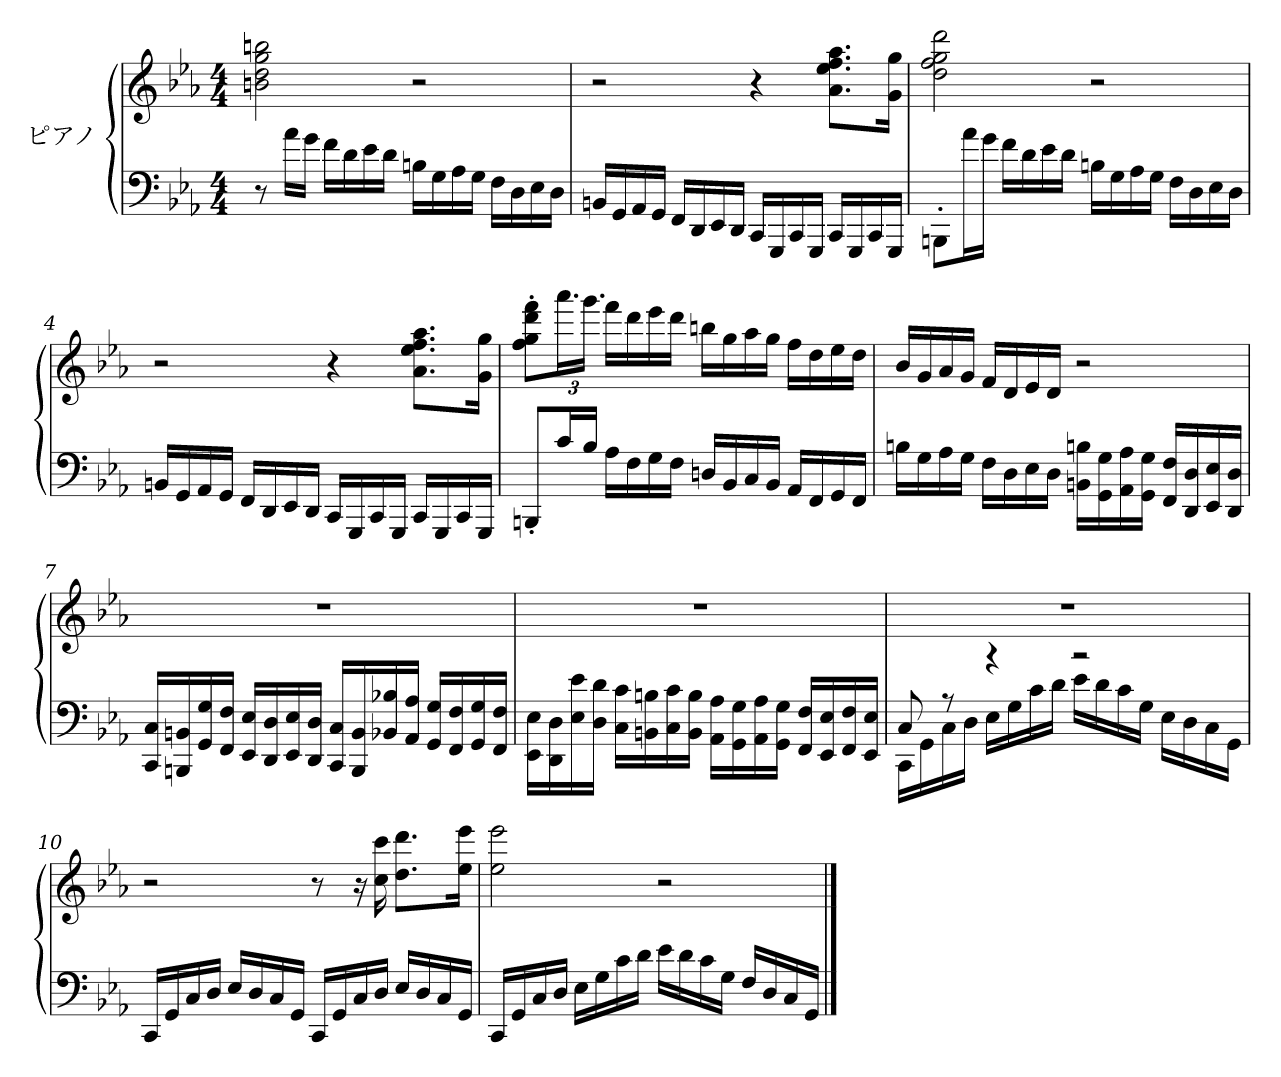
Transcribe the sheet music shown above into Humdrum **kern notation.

**kern	**kern
*part1	*part1
*staff2	*staff1
*I"ピアノ	*
*clefF4	*clefG2
*k[b-e-a-]	*k[b-e-a-]
*M4/4	*M4/4
*MM160	*MM160
=1	=1
8r	2bn\ 2dd\ 2gg\ 2bbn\
16a-\LL	.
16g\JJ	.
16f\LL	.
16d\	.
16e-\	.
16d\JJ	.
16Bn\LL	2r
16G\	.
16A-\	.
16G\JJ	.
16F\LL	.
16D\	.
16E-\	.
16D\JJ	.
!!LO:LB:g=z
=2	=2
16BBn/LL	2r
16GG/	.
16AA-/	.
16GG/JJ	.
16FF/LL	.
16DD/	.
16EE-/	.
16DD/JJ	.
16CC/LL	4r
16GGG/	.
16CC/	.
16GGG/JJ	.
16CC/LL	8.a-\ 8.ee-\ 8.ff\ 8.aa-\L
16GGG/	.
16CC/	.
16GGG/JJ	16g\ 16gg\Jk
!!LO:LB:g=z
=3	=3
8BBBn'\L	2dd\ 2ff\ 2gg\ 2ddd\
16a-\L	.
16g\JJ	.
16f\LL	.
16d\	.
16e-\	.
16d\JJ	.
16Bn\LL	2r
16G\	.
16A-\	.
16G\JJ	.
16F\LL	.
16D\	.
16E-\	.
16D\JJ	.
!!LO:LB:g=z
=4	=4
16BBn/LL	2r
16GG/	.
16AA-/	.
16GG/JJ	.
16FF/LL	.
16DD/	.
16EE-/	.
16DD/JJ	.
16CC/LL	4r
16GGG/	.
16CC/	.
16GGG/JJ	.
16CC/LL	8.a-\ 8.ee-\ 8.ff\ 8.aa-\L
16GGG/	.
16CC/	.
16GGG/JJ	16g\ 16gg\Jk
!!LO:LB:g=z
=5	=5
8BBBn'/L	8ff\' 8gg\' 8ddd\' 8fff\'L
*	*Xbrackettup
16c/L	24.aaa-\L
16B-/JJ	24.ggg\JJ
16A-\LL	16fff\LL
16F\	16ddd\
16G\	16eee-\
16F\JJ	16ddd\JJ
16Dn/LL	16bbn\LL
16BB-/	16gg\
16C/	16aa-\
16BB-/JJ	16gg\JJ
16AA-/LL	16ff\LL
16FF/	16dd\
16GG/	16ee-\
16FF/JJ	16dd\JJ
!!LO:PB:g=z
=6	=6
16Bn\LL	16b-/LL
16G\	16g/
16A-\	16a-/
16G\JJ	16g/JJ
16F\LL	16f/LL
16D\	16d/
16E-\	16e-/
16D\JJ	16d/JJ
16BBn\ 16Bn\LL	2r
16GG\ 16G\	.
16AA-\ 16A-\	.
16GG\ 16G\JJ	.
16FF/ 16F/LL	.
16DD/ 16D/	.
16EE-/ 16E-/	.
16DD/ 16D/JJ	.
!!LO:LB:g=z
=7	=7
16CC/ 16C/LL	1r
16BBBn/ 16BBn/	.
16GG/ 16G/	.
16FF/ 16F/JJ	.
16EE-/ 16E-/LL	.
16DD/ 16D/	.
16EE-/ 16E-/	.
16DD/ 16D/JJ	.
16CC/ 16C/LL	.
16BBB/ 16BB/	.
16BB-X/ 16B-X/	.
16AA-/ 16A-/JJ	.
16GG/ 16G/LL	.
16FF/ 16F/	.
16GG/ 16G/	.
16FF/ 16F/JJ	.
!!LO:LB:g=z
=8	=8
16EE-\ 16E-\LL	1r
16DD\ 16D\	.
16E-\ 16e-\	.
16D\ 16d\JJ	.
16C\ 16c\LL	.
16BBn\ 16Bn\	.
16C\ 16c\	.
16BB\ 16B\JJ	.
16AA-\ 16A-\LL	.
16GG\ 16G\	.
16AA-\ 16A-\	.
16GG\ 16G\JJ	.
16FF/ 16F/LL	.
16EE-/ 16E-/	.
16FF/ 16F/	.
16EE-/ 16E-/JJ	.
!!LO:LB:g=z
=9	=9
*^	*
8C/	16CC\LL	1r
.	16GG\	.
8r	16C\	.
.	16D\JJ	.
4r	16E-\LL	.
.	16G\	.
.	16c\	.
.	16d\JJ	.
2r	16e-\LL	.
.	16d\	.
.	16c\	.
.	16G\JJ	.
.	16E-\LL	.
.	16D\	.
.	16C\	.
.	16GG\JJ	.
*v	*v	*
!!LO:LB:g=z
=10	=10
16CC/LL	2r
16GG/	.
16C/	.
16D/JJ	.
16E-/LL	.
16D/	.
16C/	.
16GG/JJ	.
16CC/LL	8r
16GG/	.
16C/	16r
16D/JJ	16cc\ 16ccc\
16E-/LL	8.dd\ 8.ddd\L
16D/	.
16C/	.
16GG/JJ	16ee-\ 16eee-\Jk
!!LO:LB:g=z
=11	=11
16CC/LL	2ee-\ 2eee-\
16GG/	.
16C/	.
16D/JJ	.
16E-\LL	.
16G\	.
16c\	.
16d\JJ	.
16e-\LL	2r
16d\	.
16c\	.
16G\JJ	.
16F/LL	.
16D/	.
16C/	.
16GG/JJ	.
==	==
*-	*-
